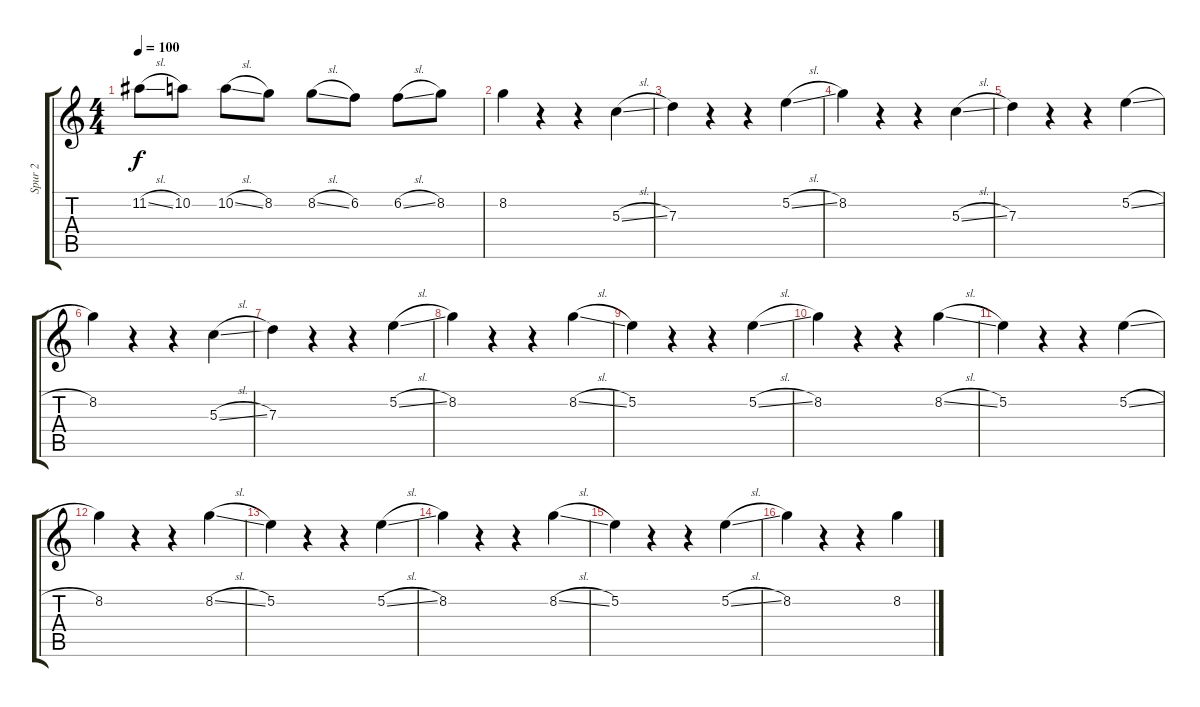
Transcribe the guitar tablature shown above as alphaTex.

\track ("Spur 2" "Spur 2") {instrument electricguitarmuted}
\staff {score tabs}
\tuning (E4 B3 G3 D3 A2 E2) {hide}
\ts (4 4)
\tempo 100
\clef g2
\ks c
11.2{sl}.8{dy f} 10.2.8 10.2{sl}.8 8.2.8 8.2{sl}.8 6.2.8 6.2{sl}.8 8.2.8 |
8.2.4 r.4 r.4 5.3{sl}.4 |
7.3.4 r.4 r.4 5.2{sl}.4 |
8.2.4 r.4 r.4 5.3{sl}.4 |
7.3.4 r.4 r.4 5.2{sl}.4 |
8.2.4 r.4 r.4 5.3{sl}.4 |
7.3.4 r.4 r.4 5.2{sl}.4 |
8.2.4 r.4 r.4 8.2{sl}.4 |
5.2.4 r.4 r.4 5.2{sl}.4 |
8.2.4 r.4 r.4 8.2{sl}.4 |
5.2.4 r.4 r.4 5.2{sl}.4 |
8.2.4 r.4 r.4 8.2{sl}.4 |
5.2.4 r.4 r.4 5.2{sl}.4 |
8.2.4 r.4 r.4 8.2{sl}.4 |
5.2.4 r.4 r.4 5.2{sl}.4 |
8.2.4 r.4 r.4 8.2{sl}.4
